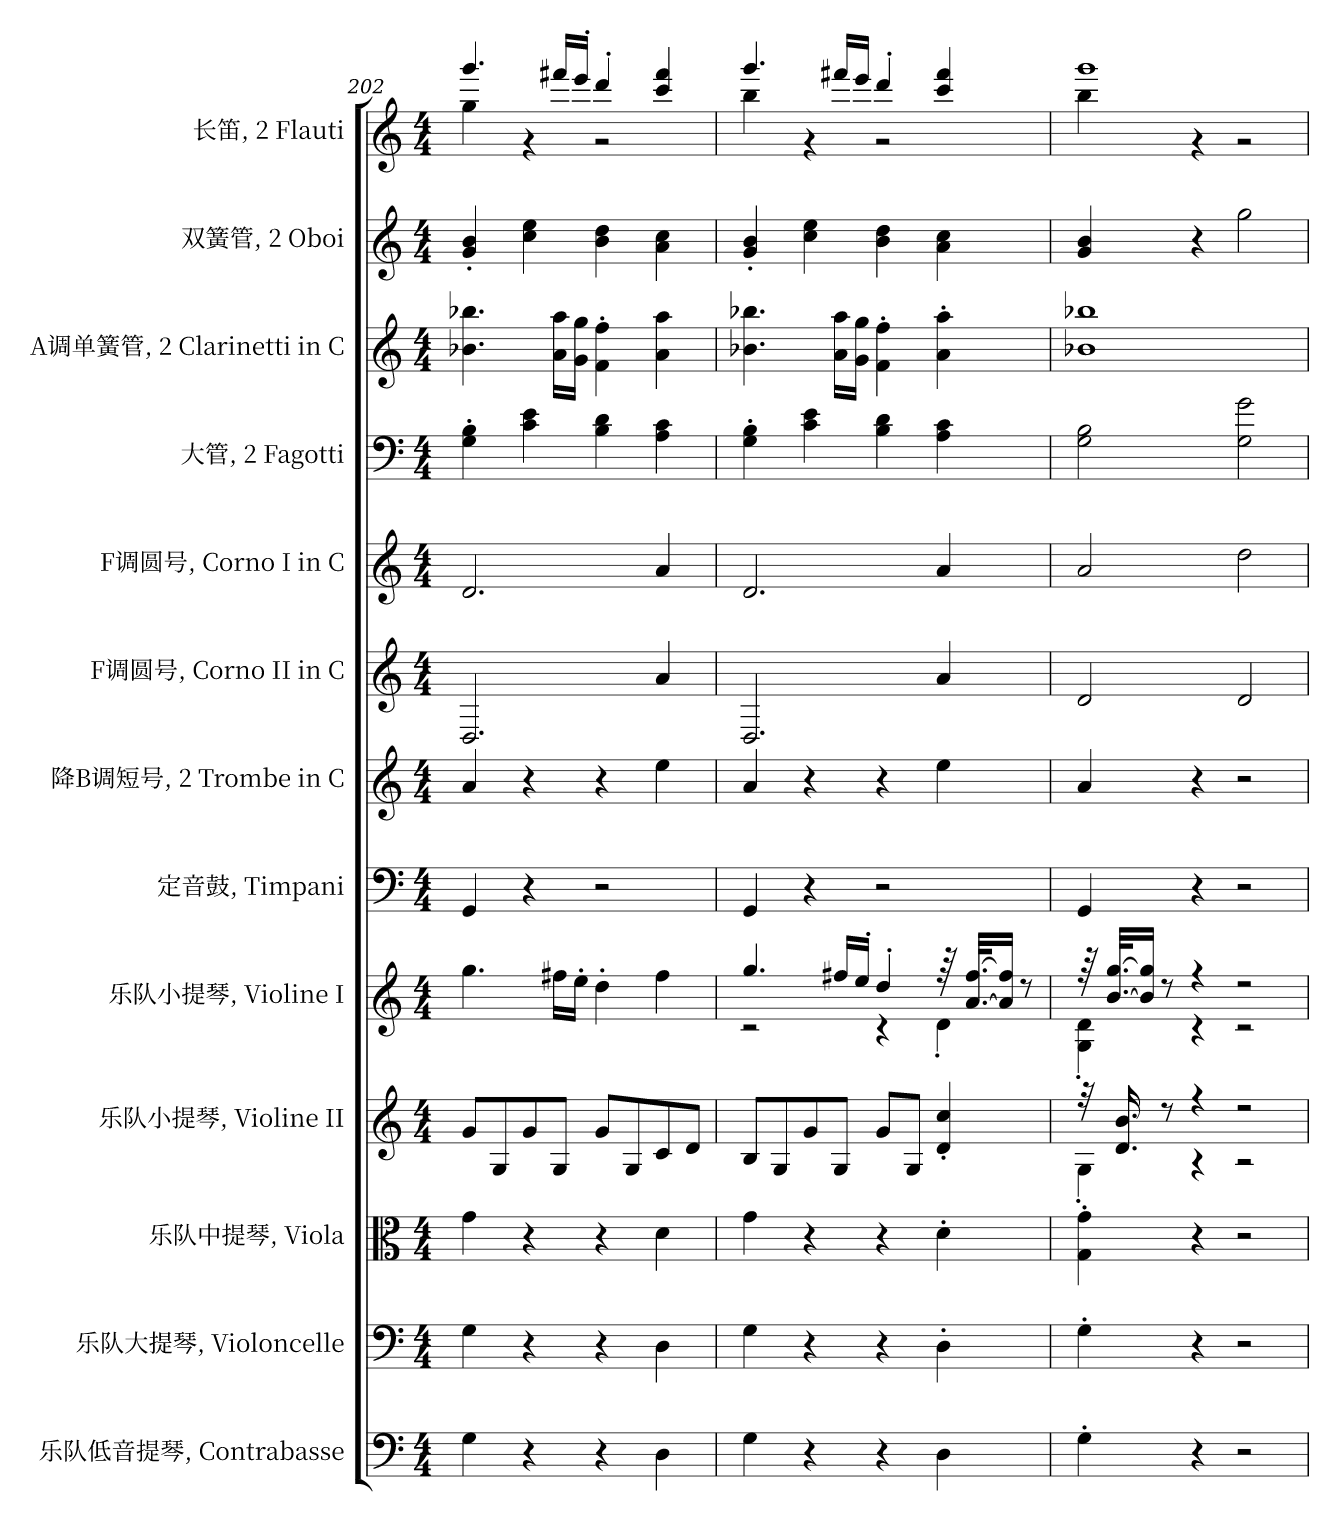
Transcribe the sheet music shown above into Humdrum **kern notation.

**kern	**kern	**kern	**kern	**kern	**kern	**kern	**kern	**kern	**kern	**kern	**kern	**kern
*part13	*part12	*part11	*part10	*part9	*part8	*part7	*part6	*part5	*part4	*part3	*part2	*part1
*staff13	*staff12	*staff11	*staff10	*staff9	*staff8	*staff7	*staff6	*staff5	*staff4	*staff3	*staff2	*staff1
*I"乐队低音提琴, Contrabasse	*I"乐队大提琴, Violoncelle	*I"乐队中提琴, Viola	*I"乐队小提琴, Violine II	*I"乐队小提琴, Violine I	*I"定音鼓, Timpani	*I"降B调短号, 2 Trombe in C	*I"F调圆号, Corno II in C	*I"F调圆号, Corno I in C	*I"大管, 2 Fagotti	*I"A调单簧管, 2 Clarinetti in C	*I"双簧管, 2 Oboi	*I"长笛, 2 Flauti
*I'Cbs.	*	*	*	*	*I'Timp.	*	*	*	*	*I'A Cl.	*I'Ob.	*I'Fl.
*clefF4	*clefF4	*clefC3	*clefG2	*clefG2	*clefF4	*clefG2	*clefG2	*clefG2	*clefF4	*clefG2	*clefG2	*clefG2
*ITrd7c12	*	*	*	*	*	*ITrd1c2	*ITrd4c7	*ITrd4c7	*	*ITrd2c3	*	*
*k[]	*k[]	*k[]	*k[]	*k[]	*k[]	*k[b-e-]	*k[b-]	*k[b-]	*k[]	*k[f#c#g#]	*k[]	*k[]
*M4/4	*M4/4	*M4/4	*M4/4	*M4/4	*M4/4	*M4/4	*M4/4	*M4/4	*M4/4	*M4/4	*M4/4	*M4/4
*MM199	*MM199	*MM199	*MM199	*MM199	*MM199	*MM199	*MM199	*MM199	*MM199	*MM199	*MM199	*MM199
=202	=202	=202	=202	=202	=202	=202	=202	=202	=202	=202	=202	=202
*	*	*	*	*	*	*	*	*	*	*	*	*^
4GG\	4G\	4g\	8g/L	4.gg\	4GG/	4g/	2.GG/	2.G/	4G\' 4B\'	4.gn\ 4.ggn\	4g/' 4b/'	4.ggg/	4gg\
.	.	.	8G/	.	.	.	.	.	.	.	.	.	.
4r	4r	4r	8g/	.	4r	4r	.	.	4c\ 4e\	.	4cc\ 4ee\	.	4r
.	.	.	8G/J	16ff#X\LL	.	.	.	.	.	16f#\ 16ff#\LL	.	16fff#X/LL	.
.	.	.	.	16ee'\JJ	.	.	.	.	.	16e\ 16ee\JJ	.	16eee'/JJ	.
*	*	*	*	*	*	*	*	*	*	*	*	*MM205	*
4r	4r	4r	8g/L	4dd'\	2r	4r	.	.	4B\ 4d\	4d\' 4dd\'	4b\ 4dd\	4ddd'/	2r
.	.	.	8G/	.	.	.	.	.	.	.	.	.	.
4DD\	4D\	4d\	8c/	4ff#\	.	4dd\	4d/	4d/	4A\ 4c\	4f#\ 4ff#\	4a\ 4cc\	4ccc/ 4fff#/	.
.	.	.	8d/J	.	.	.	.	.	.	.	.	.	.
!!LO:PB:g=z	!!
=203	=203	=203	=203	=203	=203	=203	=203	=203	=203	=203	=203	=203	=203
*	*	*	*	*	*	*	*	*	*	*	*	*MM199	*
*	*	*	*	*^	*	*	*	*	*	*	*	*	*
4GG\	4G\	4g\	8B/L	4.gg/	2r	4GG/	4g/	2.GG/	2.G/	4G\' 4B\'	4.gn\ 4.ggn\	4g/' 4b/'	4.ggg/	4bb\
.	.	.	8G/	.	.	.	.	.	.	.	.	.	.	.
4r	4r	4r	8g/	.	.	4r	4r	.	.	4c\ 4e\	.	4cc\ 4ee\	.	4r
.	.	.	8G/J	16ff#X/LL	.	.	.	.	.	.	16f#\ 16ff#\LL	.	16fff#X/LL	.
.	.	.	.	16ee'/JJ	.	.	.	.	.	.	16e\ 16ee\JJ	.	16eee/JJ	.
*	*	*	*	*	*	*	*	*	*	*	*	*	*MM205	*
4r	4r	4r	8g/L	4dd'/	4r	2r	4r	.	.	4B\ 4d\	4d\' 4dd\'	4b\ 4dd\	4ddd'/	2r
.	.	.	8G/J	.	.	.	.	.	.	.	.	.	.	.
4DD\	4D'\	4d'\	4d/' 4cc/'	64r	4d'\	.	4dd\	4d/	4d/	4A\ 4c\	4f#\' 4ff#\'	4a\ 4cc\	4ccc/ 4fff#/	.
.	.	.	.	[32.a/ [32.ff#/KLL	.	.	.	.	.	.	.	.	.	.
.	.	.	.	16a/] 16ff#/]JJ	.	.	.	.	.	.	.	.	.	.
.	.	.	.	8r	.	.	.	.	.	.	.	.	.	.
=204	=204	=204	=204	=204	=204	=204	=204	=204	=204	=204	=204	=204	=204	=204
*	*	*	*	*	*	*	*	*	*	*	*	*	*MM199	*
*	*	*	*^	*	*	*	*	*	*	*	*	*	*	*
4GG'\	4G'\	4G\' 4g\'	32r	4G'\	64r	4G\' 4d\'	4GG/	4g/	2G/	2d/	2G\ 2B\	1gn 1ggn	4g/ 4b/	1ggg	4bb\
.	.	.	.	.	[32.b/ [32.gg/KLL	.	.	.	.	.	.	.	.	.	.
.	.	.	16.d/ 16.b/	.	.	.	.	.	.	.	.	.	.	.	.
.	.	.	.	.	16b/] 16gg/]JJ	.	.	.	.	.	.	.	.	.	.
.	.	.	8r	.	8r	.	.	.	.	.	.	.	.	.	.
4r	4r	4r	4r	4r	4r	4r	4r	4r	.	.	.	.	4r	.	4r
*	*	*	*	*	*	*	*	*	*	*	*	*	*	*MM194	*
2r	2r	2r	2r	2r	2r	2r	2r	2r	2G/	2g\	2G\ 2g\	.	2gg\	.	2r
*	*	*	*v	*v	*	*	*	*	*	*	*	*	*	*v	*v
*	*	*	*	*v	*v	*	*	*	*	*	*	*	*
=	=	=	=	=	=	=	=	=	=	=	=	=
*-	*-	*-	*-	*-	*-	*-	*-	*-	*-	*-	*-	*-
